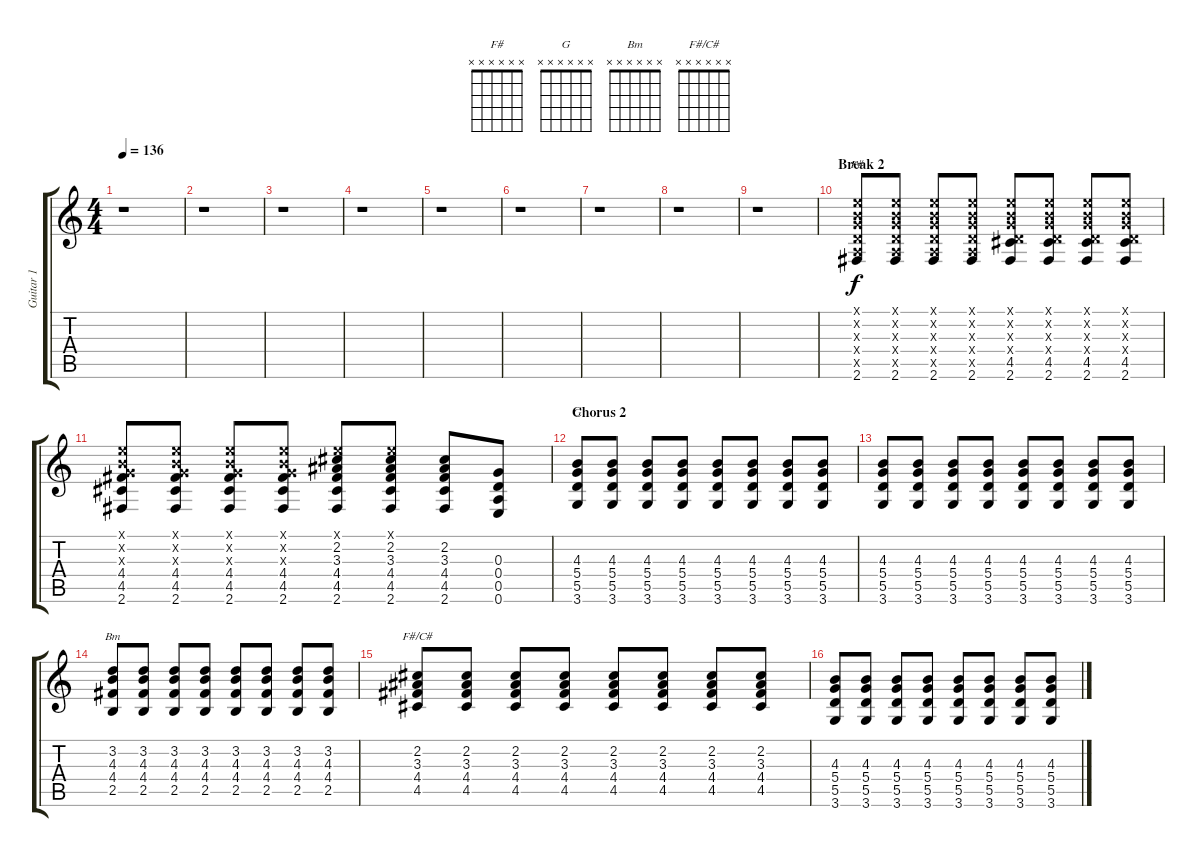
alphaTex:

\track ("Guitar 1" "Guitar 1") {instrument distortionguitar}
\staff {score tabs}
\tuning (E4 B3 G3 D3 A2 E2) {hide}
\chord ("F#" x x x x x x) {firstfret 0}
\chord ("G" x x x x x x) {firstfret 0}
\chord ("Bm" x x x x x x) {firstfret 0}
\chord ("F#/C#" x x x x x x) {firstfret 0}
\ts (4 4)
\tempo 136
\clef g2
\ks c
r.1{dy f} |
r.1 |
r.1 |
r.1 |
r.1 |
r.1 |
r.1 |
r.1 |
r.1 |
\section ("" "Break 2")
(0.1{x} 0.2{x} 0.3{x} 0.4{x} 0.5{x} 2.6).8{ch "F#"} (0.1{x} 0.2{x} 0.3{x} 0.4{x} 0.5{x} 2.6).8 (0.1{x} 0.2{x} 0.3{x} 0.4{x} 0.5{x} 2.6).8 (0.1{x} 0.2{x} 0.3{x} 0.4{x} 0.5{x} 2.6).8 (0.1{x} 0.2{x} 0.3{x} 0.4{x} 4.5 2.6).8 (0.1{x} 0.2{x} 0.3{x} 0.4{x} 4.5 2.6).8 (0.1{x} 0.2{x} 0.3{x} 0.4{x} 4.5 2.6).8 (0.1{x} 0.2{x} 0.3{x} 0.4{x} 4.5 2.6).8 |
(0.1{x} 0.2{x} 0.3{x} 4.4 4.5 2.6).8 (0.1{x} 0.2{x} 0.3{x} 4.4 4.5 2.6).8 (0.1{x} 0.2{x} 0.3{x} 4.4 4.5 2.6).8 (0.1{x} 0.2{x} 0.3{x} 4.4 4.5 2.6).8 (0.1{x} 2.2 3.3 4.4 4.5 2.6).8 (0.1{x} 2.2 3.3 4.4 4.5 2.6).8 (2.2 3.3 4.4 4.5 2.6).8 (0.3 0.4 0.5 0.6).8 |
\section ("" "Chorus 2")
(4.3 5.4 5.5 3.6).8{ch "G"} (4.3 5.4 5.5 3.6).8 (4.3 5.4 5.5 3.6).8 (4.3 5.4 5.5 3.6).8 (4.3 5.4 5.5 3.6).8 (4.3 5.4 5.5 3.6).8 (4.3 5.4 5.5 3.6).8 (4.3 5.4 5.5 3.6).8 |
(4.3 5.4 5.5 3.6).8 (4.3 5.4 5.5 3.6).8 (4.3 5.4 5.5 3.6).8 (4.3 5.4 5.5 3.6).8 (4.3 5.4 5.5 3.6).8 (4.3 5.4 5.5 3.6).8 (4.3 5.4 5.5 3.6).8 (4.3 5.4 5.5 3.6).8 |
(3.2 4.3 4.4 2.5).8{ch "Bm"} (3.2 4.3 4.4 2.5).8 (3.2 4.3 4.4 2.5).8 (3.2 4.3 4.4 2.5).8 (3.2 4.3 4.4 2.5).8 (3.2 4.3 4.4 2.5).8 (3.2 4.3 4.4 2.5).8 (3.2 4.3 4.4 2.5).8 |
(2.2 3.3 4.4 4.5).8{ch "F#/C#"} (2.2 3.3 4.4 4.5).8 (2.2 3.3 4.4 4.5).8 (2.2 3.3 4.4 4.5).8 (2.2 3.3 4.4 4.5).8 (2.2 3.3 4.4 4.5).8 (2.2 3.3 4.4 4.5).8 (2.2 3.3 4.4 4.5).8 |
(4.3 5.4 5.5 3.6).8 (4.3 5.4 5.5 3.6).8 (4.3 5.4 5.5 3.6).8 (4.3 5.4 5.5 3.6).8 (4.3 5.4 5.5 3.6).8 (4.3 5.4 5.5 3.6).8 (4.3 5.4 5.5 3.6).8 (4.3 5.4 5.5 3.6).8
